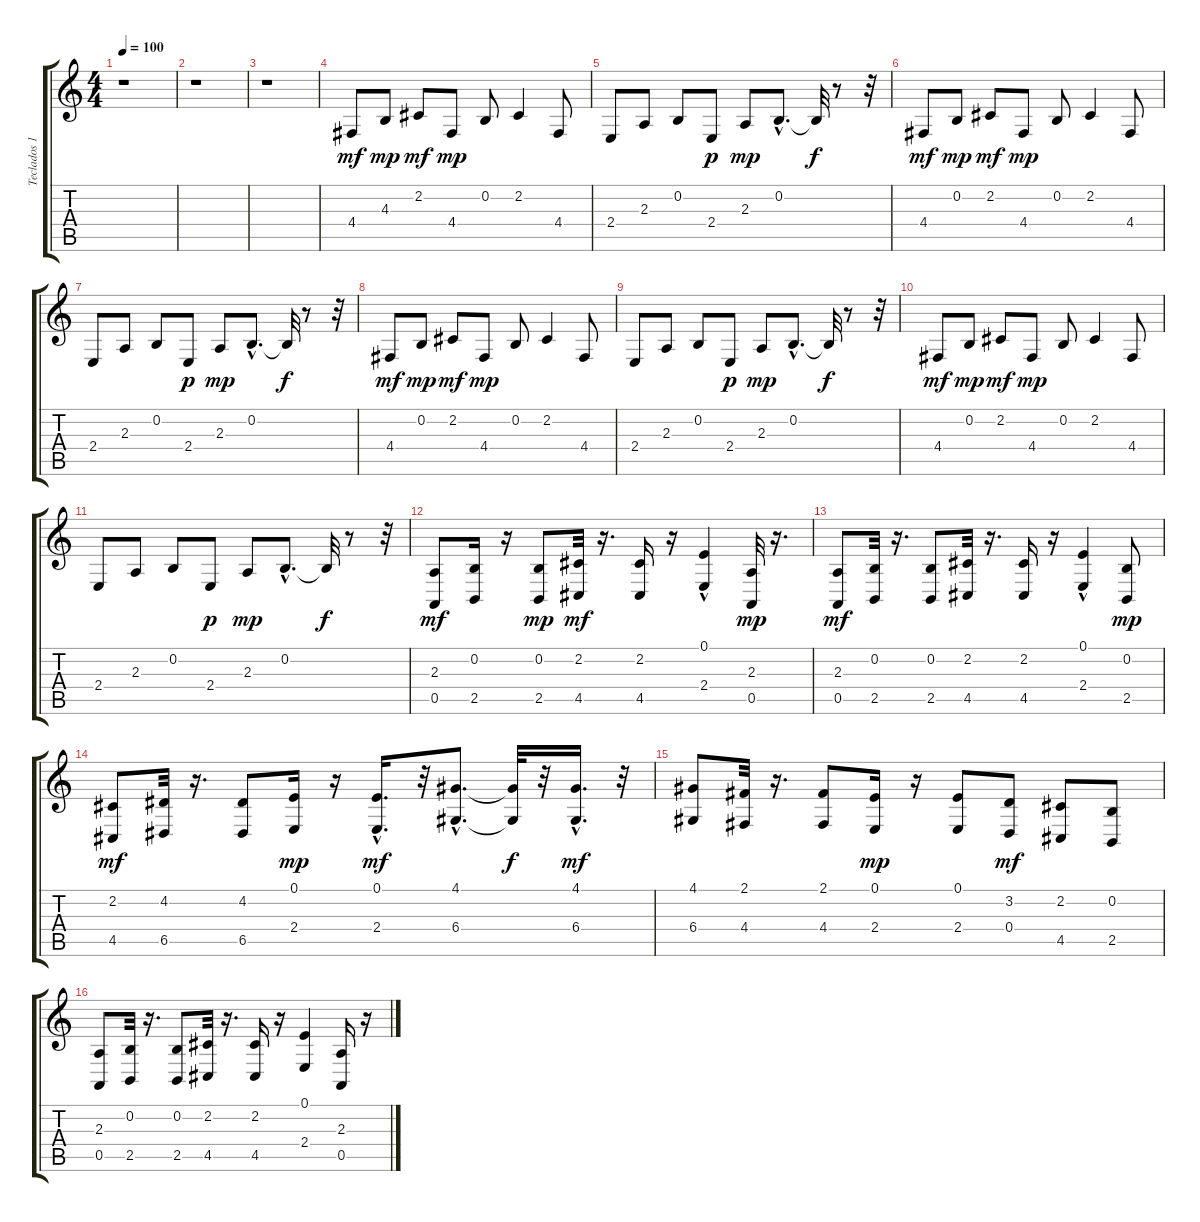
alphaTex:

\track ("Teclados 1" "Teclados 1") {instrument electricgrandpiano}
\staff {score tabs}
\tuning (E4 B3 G3 D3 A2 E2) {hide}
\ts (4 4)
\tempo 100
\clef g2
\ks c
r.1{dy mf} |
r.1 |
r.1 |
4.4.8 4.3.8{dy mp} 2.2.8{dy mf} 4.4.8{dy mp} 0.2.8 2.2.4 4.4.8 |
2.4.8 2.3.8 0.2.8 2.4.8{dy p} 2.3.8{dy mp} 0.2{hac}.8{d} 0.2{t}.32{dy f} r.8 r.32 |
4.4.8{dy mf} 0.2.8{dy mp} 2.2.8{dy mf} 4.4.8{dy mp} 0.2.8 2.2.4 4.4.8 |
2.4.8 2.3.8 0.2.8 2.4.8{dy p} 2.3.8{dy mp} 0.2{hac}.8{d} 0.2{t}.32{dy f} r.8 r.32 |
4.4.8{dy mf} 0.2.8{dy mp} 2.2.8{dy mf} 4.4.8{dy mp} 0.2.8 2.2.4 4.4.8 |
2.4.8 2.3.8 0.2.8 2.4.8{dy p} 2.3.8{dy mp} 0.2{hac}.8{d} 0.2{t}.32{dy f} r.8 r.32 |
4.4.8{dy mf} 0.2.8{dy mp} 2.2.8{dy mf} 4.4.8{dy mp} 0.2.8 2.2.4 4.4.8 |
2.4.8 2.3.8 0.2.8 2.4.8{dy p} 2.3.8{dy mp} 0.2{hac}.8{d} 0.2{t}.32{dy f} r.8 r.32 |
(2.3 0.5).8{dy mf} (0.2 2.5).16 r.16 (0.2 2.5).8{dy mp} (2.2 4.5).32{dy mf} r.16{d} (2.2 4.5).16 r.16 (0.1 2.4{hac}).4 (2.3 0.5).32{dy mp} r.16{d} |
(2.3 0.5).8{dy mf} (0.2 2.5).32 r.16{d} (0.2 2.5).8 (2.2 4.5).32 r.16{d} (2.2 4.5).16 r.16 (0.1{hac} 2.4).4 (0.2 2.5).8{dy mp} |
(2.2 4.5).8{dy mf} (4.2 6.5).32 r.16{d} (4.2 6.5).8 (0.1 2.4).16{dy mp} r.16 (0.1{hac} 2.4{hac}).16{d dy mf} r.32 (4.1{hac} 6.4{hac}).8{d} (4.1{t} 6.4{t}).32{dy f} r.32 (4.1{hac} 6.4{hac}).16{d dy mf} r.32 |
(4.1 6.4).8 (2.1 4.4).32 r.16{d} (2.1 4.4).8 (0.1 2.4).16{dy mp} r.16 (0.1 2.4).8 (3.2 0.4).8{dy mf} (2.2 4.5).8 (0.2 2.5).8 |
(2.3 0.5).8 (0.2 2.5).32 r.16{d} (0.2 2.5).8 (2.2 4.5).32 r.16{d} (2.2 4.5).16 r.16 (0.1 2.4).4 (2.3 0.5).16 r.16
